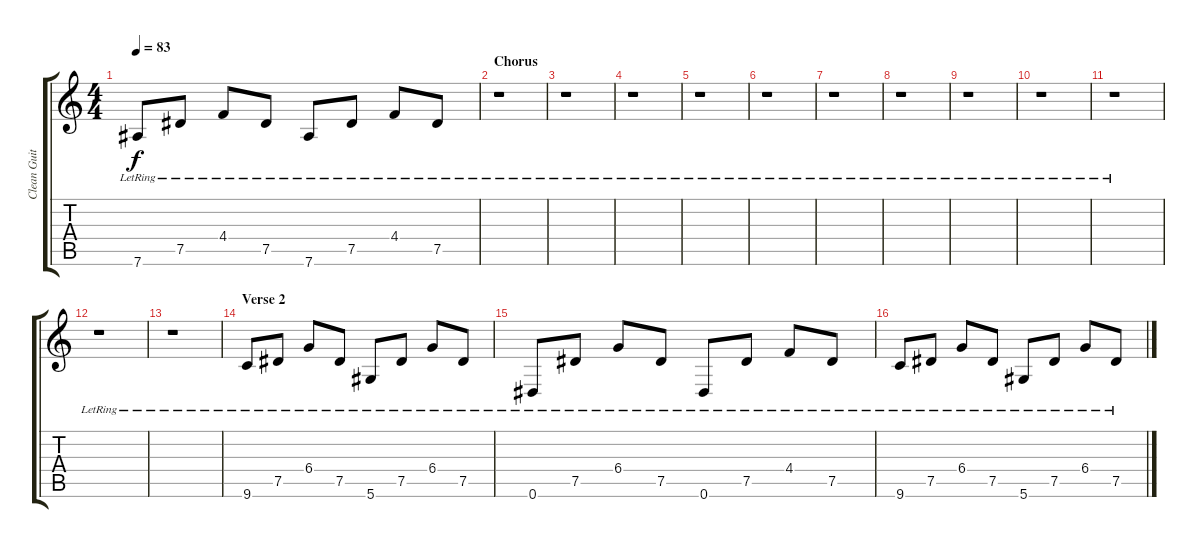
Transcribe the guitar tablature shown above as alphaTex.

\track ("Clean Guitar 1" "Clean Guit") {instrument electricguitarclean}
\staff {score tabs}
\tuning (Eb4 Bb3 Gb3 Db3 Ab2 Eb2) {hide}
\ts (4 4)
\tempo 83
\clef g2
\ks c
7.6{lr}.8{dy f} 7.5{lr}.8 4.4{lr}.8 7.5{lr}.8 7.6{lr}.8 7.5{lr}.8 4.4{lr}.8 7.5{lr}.8 |
\section ("" "Chorus")
r.1 |
r.1 |
r.1 |
r.1 |
r.1 |
r.1 |
r.1 |
r.1 |
r.1 |
r.1 |
r.1 |
r.1 |
\section ("" "Verse 2")
9.6{lr}.8{volume 16 balance 0} 7.5{lr}.8 6.4{lr}.8 7.5{lr}.8 5.6{lr}.8 7.5{lr}.8 6.4{lr}.8 7.5{lr}.8 |
0.6{lr}.8 7.5{lr}.8 6.4{lr}.8 7.5{lr}.8 0.6{lr}.8 7.5{lr}.8 4.4{lr}.8 7.5{lr}.8 |
9.6{lr}.8 7.5{lr}.8 6.4{lr}.8 7.5{lr}.8 5.6{lr}.8 7.5{lr}.8 6.4{lr}.8 7.5{lr}.8
